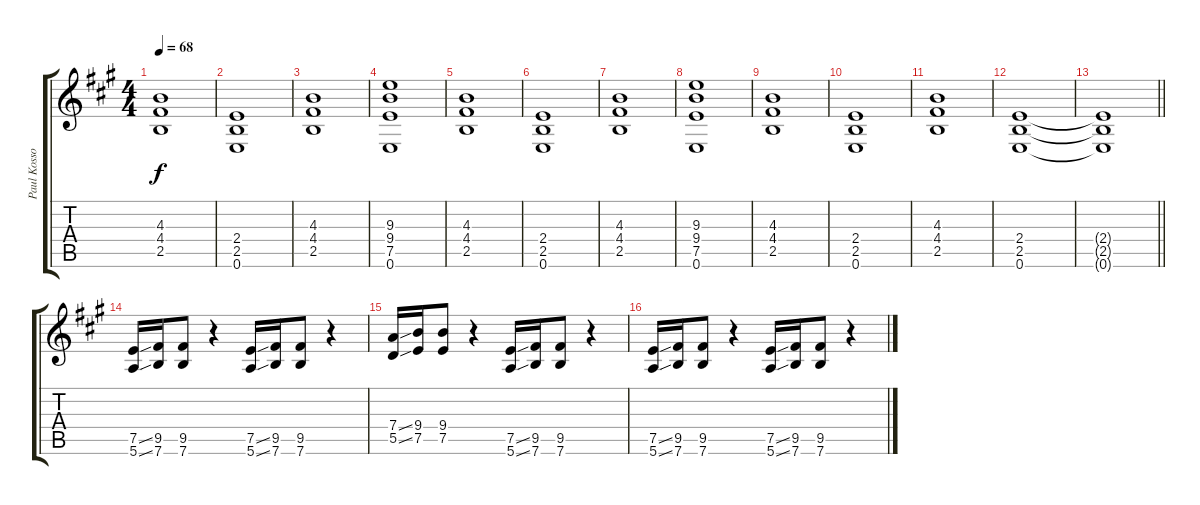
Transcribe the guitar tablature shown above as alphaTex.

\track ("Paul Kossoff - Electric Guitar" "Paul Kosso") {instrument overdrivenguitar}
\staff {score tabs}
\tuning (E4 B3 G3 D3 A2 E2) {hide}
\ts (4 4)
\tempo 68
\clef g2
\ks a
(4.3 4.4 2.5).1{dy f} |
(2.4 2.5 0.6).1 |
(4.3 4.4 2.5).1 |
(9.3 9.4 7.5 0.6).1 |
(4.3 4.4 2.5).1 |
(2.4 2.5 0.6).1 |
(4.3 4.4 2.5).1 |
(9.3 9.4 7.5 0.6).1 |
(4.3 4.4 2.5).1 |
(2.4 2.5 0.6).1 |
(4.3 4.4 2.5).1 |
(2.4 2.5 0.6).1 |
\barLineRight lightlight
(2.4{t} 2.5{t} 0.6{t}).1 |
(7.5{ss} 5.6{ss}).16 (9.5 7.6).16 (9.5 7.6).8 r.4 (7.5{ss} 5.6{ss}).16 (9.5 7.6).16 (9.5 7.6).8 r.4 |
(7.4{ss} 5.5{ss}).16 (9.4 7.5).16 (9.4 7.5).8 r.4 (7.5{ss} 5.6{ss}).16 (9.5 7.6).16 (9.5 7.6).8 r.4 |
(7.5{ss} 5.6{ss}).16 (9.5 7.6).16 (9.5 7.6).8 r.4 (7.5{ss} 5.6{ss}).16 (9.5 7.6).16 (9.5 7.6).8 r.4
